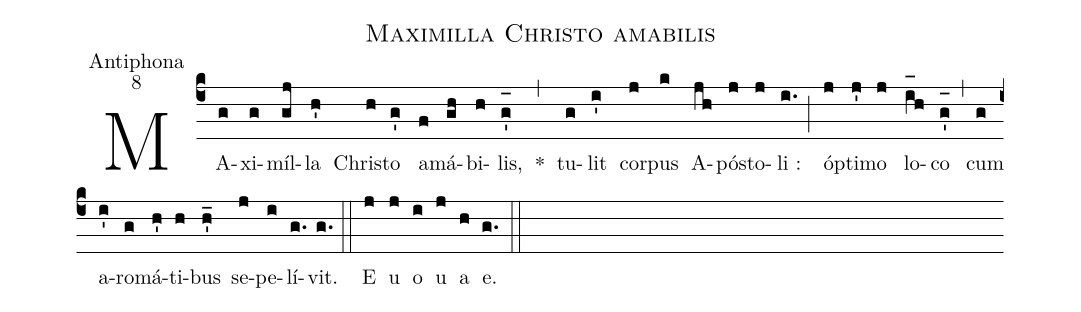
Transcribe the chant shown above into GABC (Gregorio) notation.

name:Maximilla Christo amabilis;
office-part:Antiphona;
mode:8;
%%
(c4) MA(g)xi(g)míl(gj)la(h') Chri(h)sto(g') a(f)má(gh)bi(h)lis,(g'_[oh:h]) *(,) tu(g)lit(i') cor(j)pus(k) A(jh)pó(j)sto(j)li :(i.) (;) ó(j)pti(j')mo(j) lo(i_[oh:h]h)co(g'_[oh:h]) (,) cum(g) a(i')ro(g)má(h')ti(h)bus(h'_) se(j)pe(i)lí(g.)vit.(g.) (::) <eu>E(j) u(j) o(i) u(j) a(h) e.</eu>(g.) (::)
